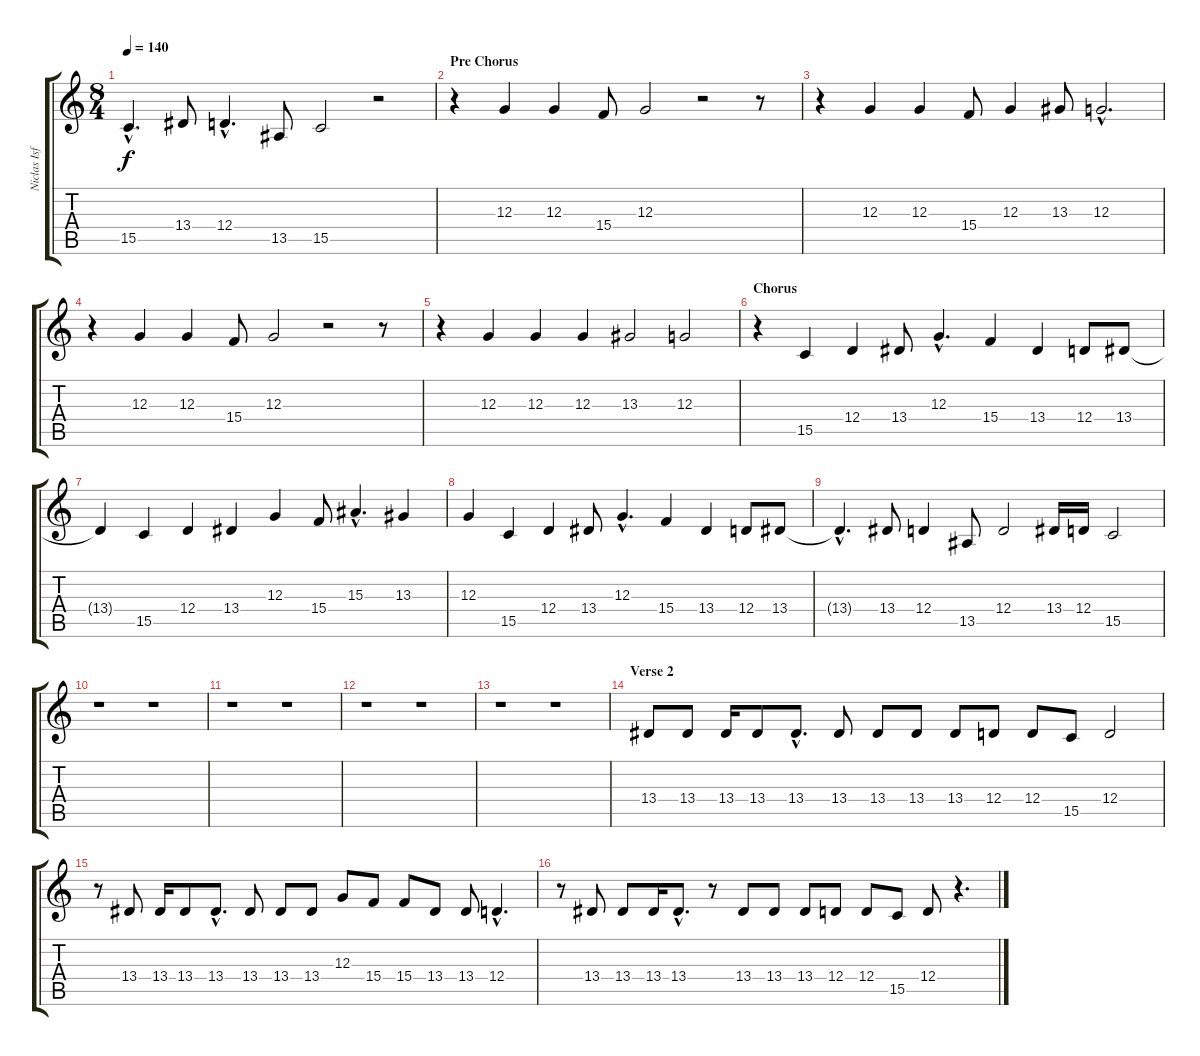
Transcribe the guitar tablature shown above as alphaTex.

\track ("Niclas Isfeldt - Vocals" "Niclas Isf") {instrument cello}
\staff {score tabs}
\tuning (E4 B3 G3 D3 A2 E2) {hide}
\ts (8 4)
\tempo 140
\clef g2
\ks c
15.5{hac}.4{d dy f} 13.4.8 12.4{hac}.4{d} 13.5.8 15.5.2 r.2 |
\section ("" "Pre Chorus")
r.4 12.3.4 12.3.4 15.4.8 12.3.2 r.2 r.8 |
r.4 12.3.4 12.3.4 15.4.8 12.3.4 13.3.8 12.3{hac}.2{d} |
r.4 12.3.4 12.3.4 15.4.8 12.3.2 r.2 r.8 |
r.4 12.3.4 12.3.4 12.3.4 13.3.2 12.3.2 |
\section ("" "Chorus")
r.4 15.5.4 12.4.4 13.4.8 12.3{hac}.4{d} 15.4.4 13.4.4 12.4.8 13.4.8 |
13.4{t}.4 15.5.4 12.4.4 13.4.4 12.3.4 15.4.8 15.3{hac}.4{d} 13.3.4 |
12.3.4 15.5.4 12.4.4 13.4.8 12.3{hac}.4{d} 15.4.4 13.4.4 12.4.8 13.4.8 |
13.4{hac t}.4{d} 13.4.8 12.4.4 13.5.8 12.4.2 13.4.16 12.4.16 15.5.2 |
r.1 r.1 |
r.1 r.1 |
r.1 r.1 |
r.1 r.1 |
\section ("" "Verse 2")
13.4.8 13.4.8 13.4.16 13.4.8 13.4{hac}.8{d} 13.4.8 13.4.8 13.4.8 13.4.8 12.4.8 12.4.8 15.5.8 12.4.2 |
r.8 13.4.8 13.4.16 13.4.8 13.4{hac}.8{d} 13.4.8 13.4.8 13.4.8 12.3.8 15.4.8 15.4.8 13.4.8 13.4.8 12.4{hac}.4{d} |
r.8 13.4.8 13.4.8 13.4.16 13.4{hac}.8{d} r.8 13.4.8 13.4.8 13.4.8 12.4.8 12.4.8 15.5.8 12.4.8 r.4{d}
